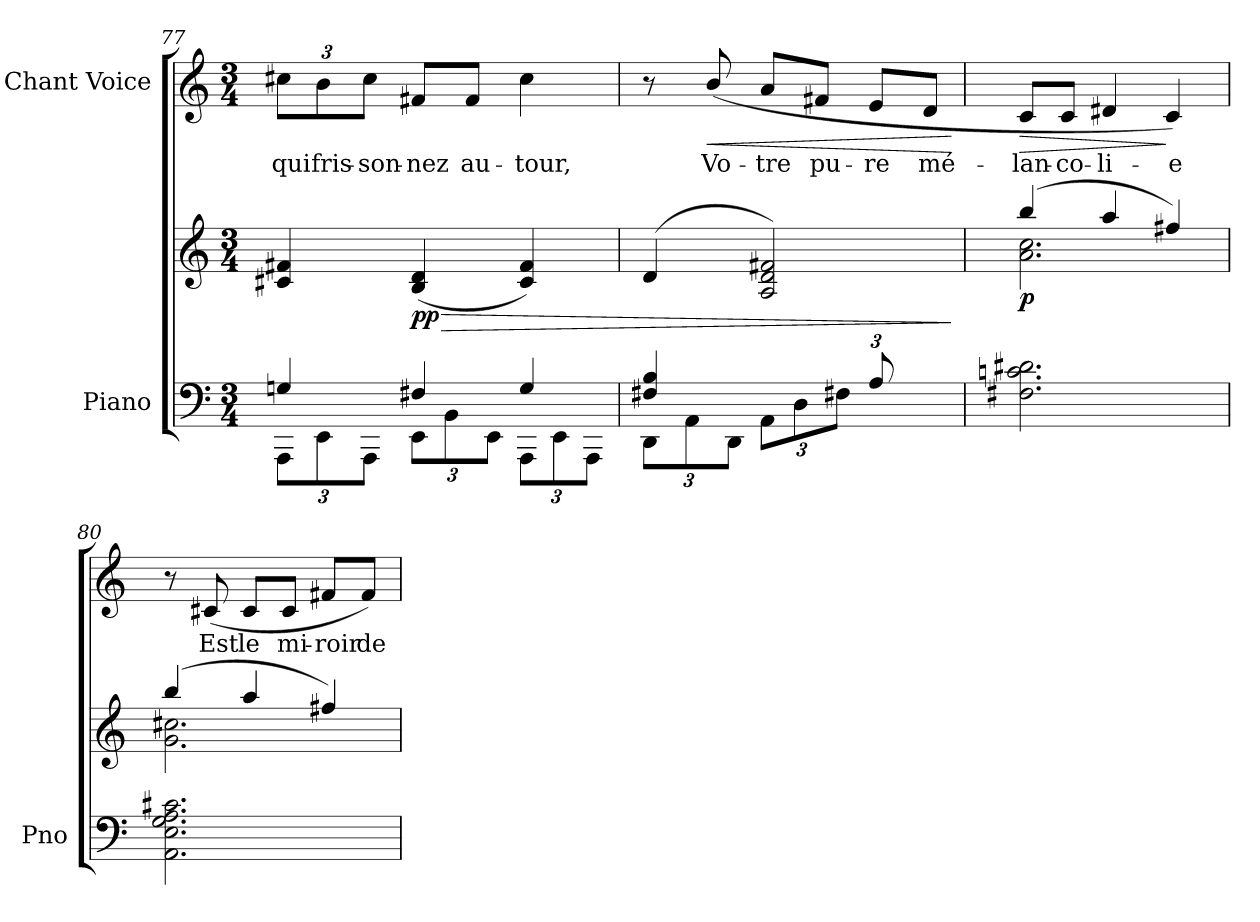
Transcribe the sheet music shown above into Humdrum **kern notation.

**kern	**kern	**dynam	**kern	**text	**dynam
*part2	*part2	*part2	*part1	*part1	*part1
*staff3	*staff2	*staff2/3	*staff1	*staff1	*staff1
*I"Piano	*	*	*I"Chant Voice	*	*
*I'Pno	*	*	*	*	*
*clefF4	*clefG2	*	*clefG2	*	*
*k[]	*k[]	*	*k[]	*	*
*M3/4	*M3/4	*	*M3/4	*	*
=77	=77	=77	=77	=77	=77
*^	*	*	*	*	*
*	*Xbrackettup	*	*	*	*	*
4Gn/	12AAA\L	4c#X/ 4f#X/	.	12cc#X\L	qui	.
.	12EE\	.	.	12b\	fris-	.
.	12AAA\J	.	.	12cc#\J	-son-	.
!	!	!	!LO:HP:b	!	!	!
!	!	!	!LO:DY:n=1:b	!	!	!
4F#X/	12EE\L	(4B/ 4d/	> pp	8f#X/L	-nez	.
.	12BB\	.	.	.	.	.
.	.	.	.	8f#/J	au-	.
.	12EE\J	.	.	.	.	.
4G/	12AAA\L	4c#/ 4f#/)	.	4cc#\	-tour,	.
.	12EE\	.	.	.	.	.
.	12AAA\J	.	.	.	.	.
=78	=78	=78	=78	=78	=78	=78
*	*	*^	*	*	*	*
4F#X/ 4B/	12DD\L	(4d/	12%7ryy	.	8r	.	.
.	12AA\	.	.	.	.	.	.
!	!	!	!	!	!	!	!LO:HP:b
.	.	.	.	.	(8b/	Vo-	<
.	12DD\J	.	.	.	.	.	.
2ryy	12AA\L	2A/ 2d/ 2f#X/)	.	.	8a/L	-tre	.
.	12D\	.	.	.	.	.	.
.	.	.	.	.	8f#X/J	pu-	.
.	12F#X\J	.	.	.	.	.	.
.	(12A/L	.	.	.	8e/L	-re	.
.	6ryy	.	12d/	.	.	.	.
.	.	.	.	.	8d/J	mé-	.
.	.	.	12fn/J)	.	.	.	.
*v	*v	*	*	*	*	*	*
*	*v	*v	*	*	*	*
.	.	]	.	.	[
=79	=79	=79	=79	=79	=79
*	*^	*	*	*	*
!	!	!	!LO:DY:b	!	!	!LO:HP:b
2.F#X\ 2.cn\ 2.d#X\	(4bb/	2.a\ 2.cc\	p	8c/L	-lan-	>
.	.	.	.	8c/J	-co-	.
.	4aa/	.	.	4d#X/	-li-	.
.	4ff#X/)	.	.	4c/)	-e	]
=80	=80	=80	=80	=80	=80	=80
!	!	!	!LO:DY:b	!	!	!
!	!	!	!LO:DY:n=1:b	!	!	!
2.AA\ 2.E\ 2.G\ 2.A\ 2.c#X\	(4bb/	2.g\ 2.cc#X\	other-dynamics p	8r	.	.
.	.	.	.	(8c#X/	Est	.
.	4aa/	.	.	8c#/L	le	.
.	.	.	.	8c#/J	mi-	.
.	4ff#X/)	.	.	8f#X/L	-roir	.
.	.	.	.	8f#/J)	de	.
*	*v	*v	*	*	*	*
=	=	=	=	=	=
*-	*-	*-	*-	*-	*-
